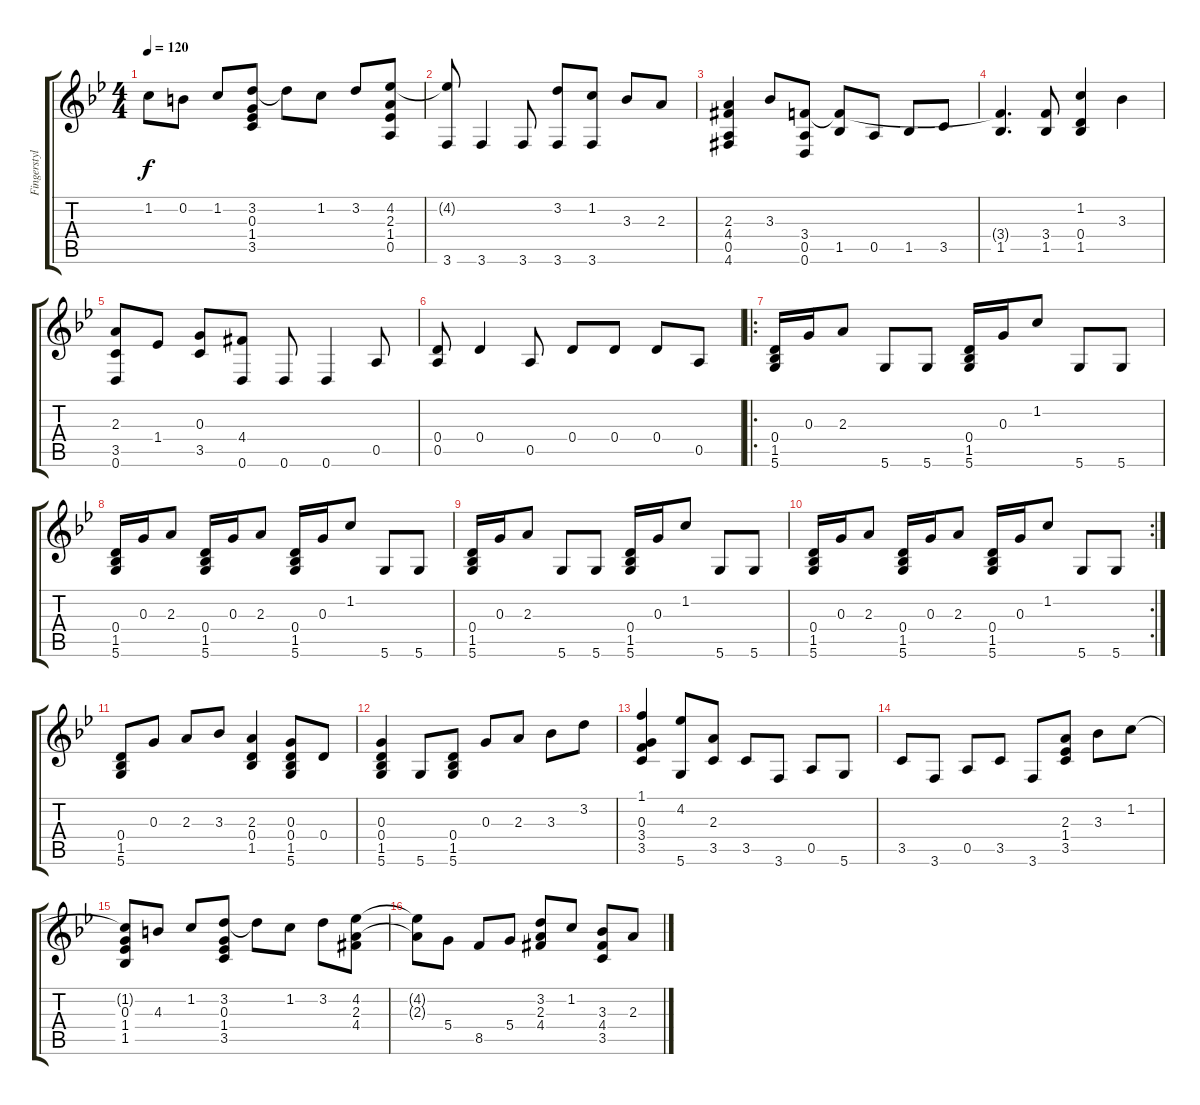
\track ("Fingerstyle Guitar" "Fingerstyl") {instrument acousticguitarnylon}
\staff {score tabs}
\tuning (E4 B3 G3 D3 A2 D2) {hide}
\ts (4 4)
\tempo 120
\clef g2
\ks gminor
1.2{t}.8{dy f} 0.2.8 1.2.8 (3.2 0.3 1.4 3.5).8 3.2{t}.8 1.2.8 3.2.8 (4.2 2.3 1.4 0.5).8 |
(4.2{t} 3.6).8 3.6.4 3.6.8 (3.2 3.6).8 (1.2 3.6).8 3.3.8 2.3.8 |
(2.3 4.4{acc #} 0.5 4.6{acc #}).4 3.3.8 (3.4 0.5 0.6).8 (3.4{t} 1.5).8 0.5.8 1.5.8 3.5.8 |
(3.4{t} 1.5).4{d} (3.4 1.5).8 (1.2 0.4 1.5).4 3.3.4 |
(2.3 3.5 0.6).8 1.4.8 (0.3 3.5).8 (4.4{acc #} 0.6).8 0.6.8 0.6.4 0.5.8 |
(0.4 0.5).8 0.4.4 0.5.8 0.4.8 0.4.8 0.4.8 0.5.8 |
\ro
(0.4 1.5 5.6).16 0.3.16 2.3.8 5.6.8 5.6.8 (0.4 1.5 5.6).16 0.3.16 1.2.8 5.6.8 5.6.8 |
(0.4 1.5 5.6).16 0.3.16 2.3.8 (0.4 1.5 5.6).16 0.3.16 2.3.8 (0.4 1.5 5.6).16 0.3.16 1.2.8 5.6.8 5.6.8 |
(0.4 1.5 5.6).16 0.3.16 2.3.8 5.6.8 5.6.8 (0.4 1.5 5.6).16 0.3.16 1.2.8 5.6.8 5.6.8 |
\rc 2
(0.4 1.5 5.6).16 0.3.16 2.3.8 (0.4 1.5 5.6).16 0.3.16 2.3.8 (0.4 1.5 5.6).16 0.3.16 1.2.8 5.6.8 5.6.8 |
(0.4 1.5 5.6).8 0.3.8 2.3.8 3.3.8 (2.3 0.4 1.5).4 (0.3 0.4 1.5 5.6).8 0.4.8 |
(0.3 0.4 1.5 5.6).4 5.6.8 (0.4 1.5 5.6).8 0.3.8 2.3.8 3.3.8 3.2.8 |
(1.1 0.3 3.4 3.5).4 (4.2 5.6).8 (2.3 3.5).8 3.5.8 3.6.8 0.5.8 5.6.8 |
3.5.8 3.6.8 0.5.8 3.5.8 3.6.8 (2.3 1.4 3.5).8 3.3.8 1.2.8 |
(1.2{t} 0.3 1.4 1.5).8 4.3.8 1.2.8 (3.2 0.3 1.4 3.5).8 3.2{t}.8 1.2.8 3.2.8 (4.2 2.3 4.4{acc #}).8 |
(4.2{t} 2.3{t}).8 5.4.8 8.5.8 5.4.8 (3.2 2.3 4.4{acc #}).8 1.2.8 (3.3 4.4{acc #} 3.5).8 2.3.8
